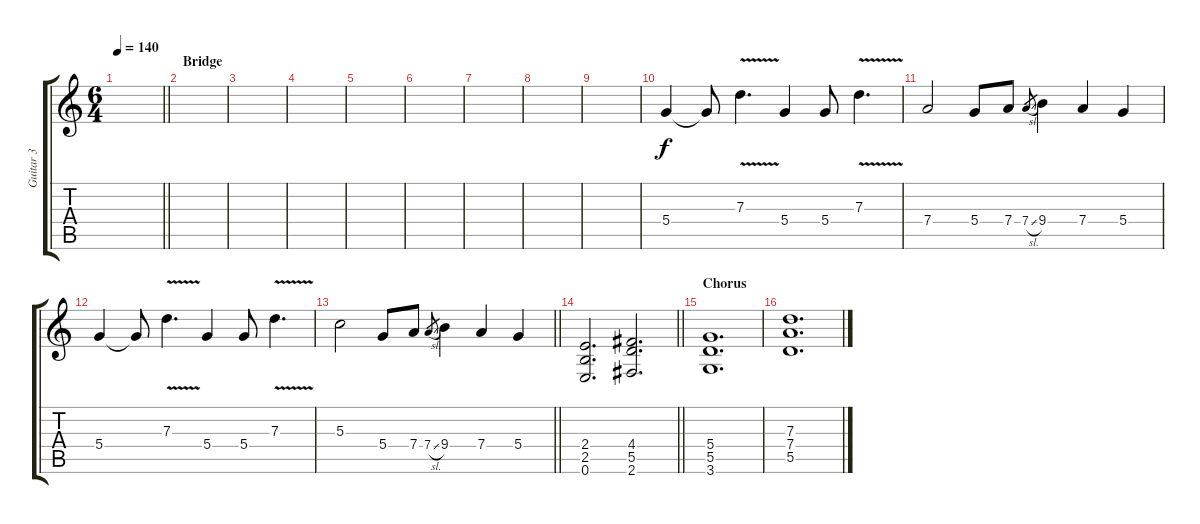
\track ("Guitar 3" "Guitar 3") {instrument acousticguitarnylon}
\staff {score tabs}
\tuning (E4 B3 G3 D3 A2 E2) {hide}
\ts (6 4)
\tempo 140
\clef g2
\barLineRight lightlight
\ks c
|
\section ("" "Bridge")
|
|
|
|
|
|
|
|
5.4.4 5.4{t}.8 7.3{v}.4{d} 5.4.4 5.4.8 7.3{v}.4{d} |
7.4.2 5.4.8 7.4.8 7.4{sl}.8{gr} 9.4.4 7.4.4 5.4.4 |
5.4.4 5.4{t}.8 7.3{v}.4{d} 5.4.4 5.4.8 7.3{v}.4{d} |
\barLineRight lightlight
5.3.2 5.4.8 7.4.8 7.4{sl}.8{gr} 9.4.4 7.4.4 5.4.4 |
\barLineRight lightlight
(2.4 2.5 0.6).2{d} (4.4 5.5 2.6).2{d} |
\section ("" "Chorus")
(5.4 5.5 3.6).1{d volume 8 balance 8 instrument distortionguitar} |
(7.3 7.4 5.5).1{d}
